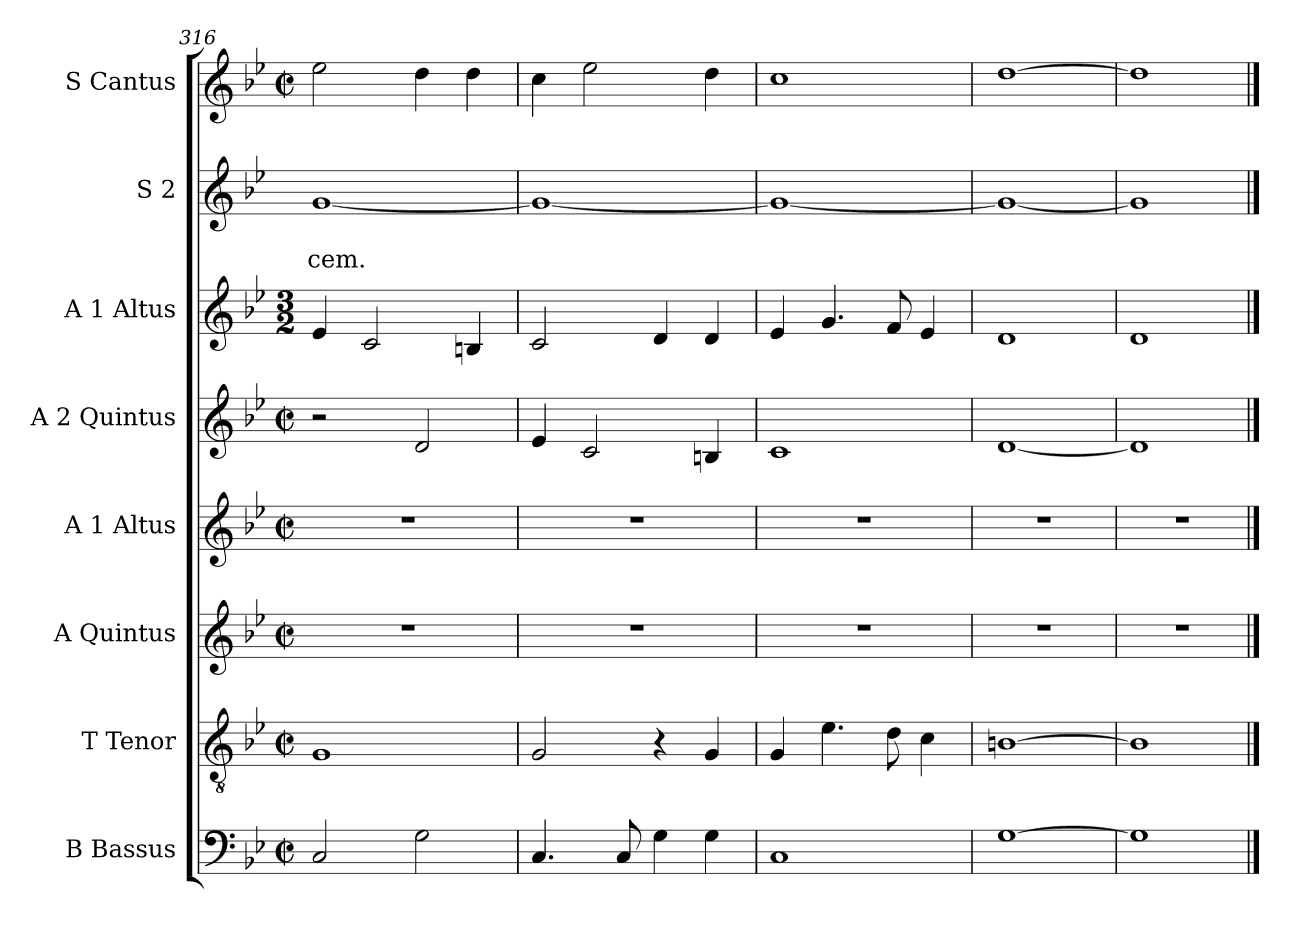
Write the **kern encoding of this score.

**kern	**kern	**kern	**kern	**kern	**kern	**kern	**text	**text	**kern
*part8	*part7	*part6	*part5	*part4	*part3	*part2	*part2	*part2	*part1
*staff8	*staff7	*staff6	*staff5	*staff4	*staff3	*staff2	*staff2	*staff2	*staff1
*I"B Bassus	*I"T Tenor	*I"A Quintus	*I"A 1 Altus	*I"A 2 Quintus	*I"A 1 Altus	*I"S 2	*	*	*I"S Cantus
*I'B	*I'T	*I'A Quintus	*	*I'A 2	*I'A 1	*I'S 2	*	*	*I'S
!!LO:LB:g=z
*clefF4	*clefGv2	*clefG2	*clefG2	*clefG2	*clefG2	*clefG2	*	*	*clefG2
*k[b-e-]	*k[b-e-]	*k[b-e-]	*k[b-e-]	*k[b-e-]	*k[b-e-]	*k[b-e-]	*	*	*k[b-e-]
*B-:	*B-:	*B-:	*B-:	*B-:	*B-:	*B-:	*	*	*B-:
*M2/2	*M2/2	*M2/2	*M2/2	*M2/2	*M3/2	*	*	*	*M2/2
*met(c|)	*met(c|)	*met(c|)	*met(c|)	*met(c|)	*	*	*	*	*met(c|)
=316	=316	=316	=316	=316	=316	=316	=316	=316	=316
!	!	!	!	!	!	!	!	!LO:LY:b	!
2C/	1G	1r	1r	2r	4e-/	[<1g	.	-cem.	2ee-\
.	.	.	.	.	2c/	.	.	.	.
2G\	.	.	.	2d/	.	.	.	.	4dd\
.	.	.	.	.	4Bn/	.	.	.	4dd\
=317	=317	=317	=317	=317	=317	=317	=317	=317	=317
4.C/	2G/	1r	1r	4e-/	2c/	1g_	.	.	4cc\
.	.	.	.	2c/	.	.	.	.	2ee-\
8C/	.	.	.	.	.	.	.	.	.
4G\	4r	.	.	.	4d/	.	.	.	.
4G\	4G/	.	.	4Bn/	4d/	.	.	.	4dd\
=318	=318	=318	=318	=318	=318	=318	=318	=318	=318
1C	4G/	1r	1r	1c	4e-/	1g_	.	.	1cc
.	4.e-\	.	.	.	4.g/	.	.	.	.
.	8d\	.	.	.	8f/	.	.	.	.
.	4c\	.	.	.	4e-/	.	.	.	.
=319	=319	=319	=319	=319	=319	=319	=319	=319	=319
[>1G	[>1Bn	1r	1r	[<1d	1d	1g_	.	.	[>1dd
=320	=320	=320	=320	=320	=320	=320	=320	=320	=320
1G]	1B]	1r	1r	1d]	1d	1g]	.	.	1dd]
==	==	==	==	==	==	==	==	==	==
*-	*-	*-	*-	*-	*-	*-	*-	*-	*-
